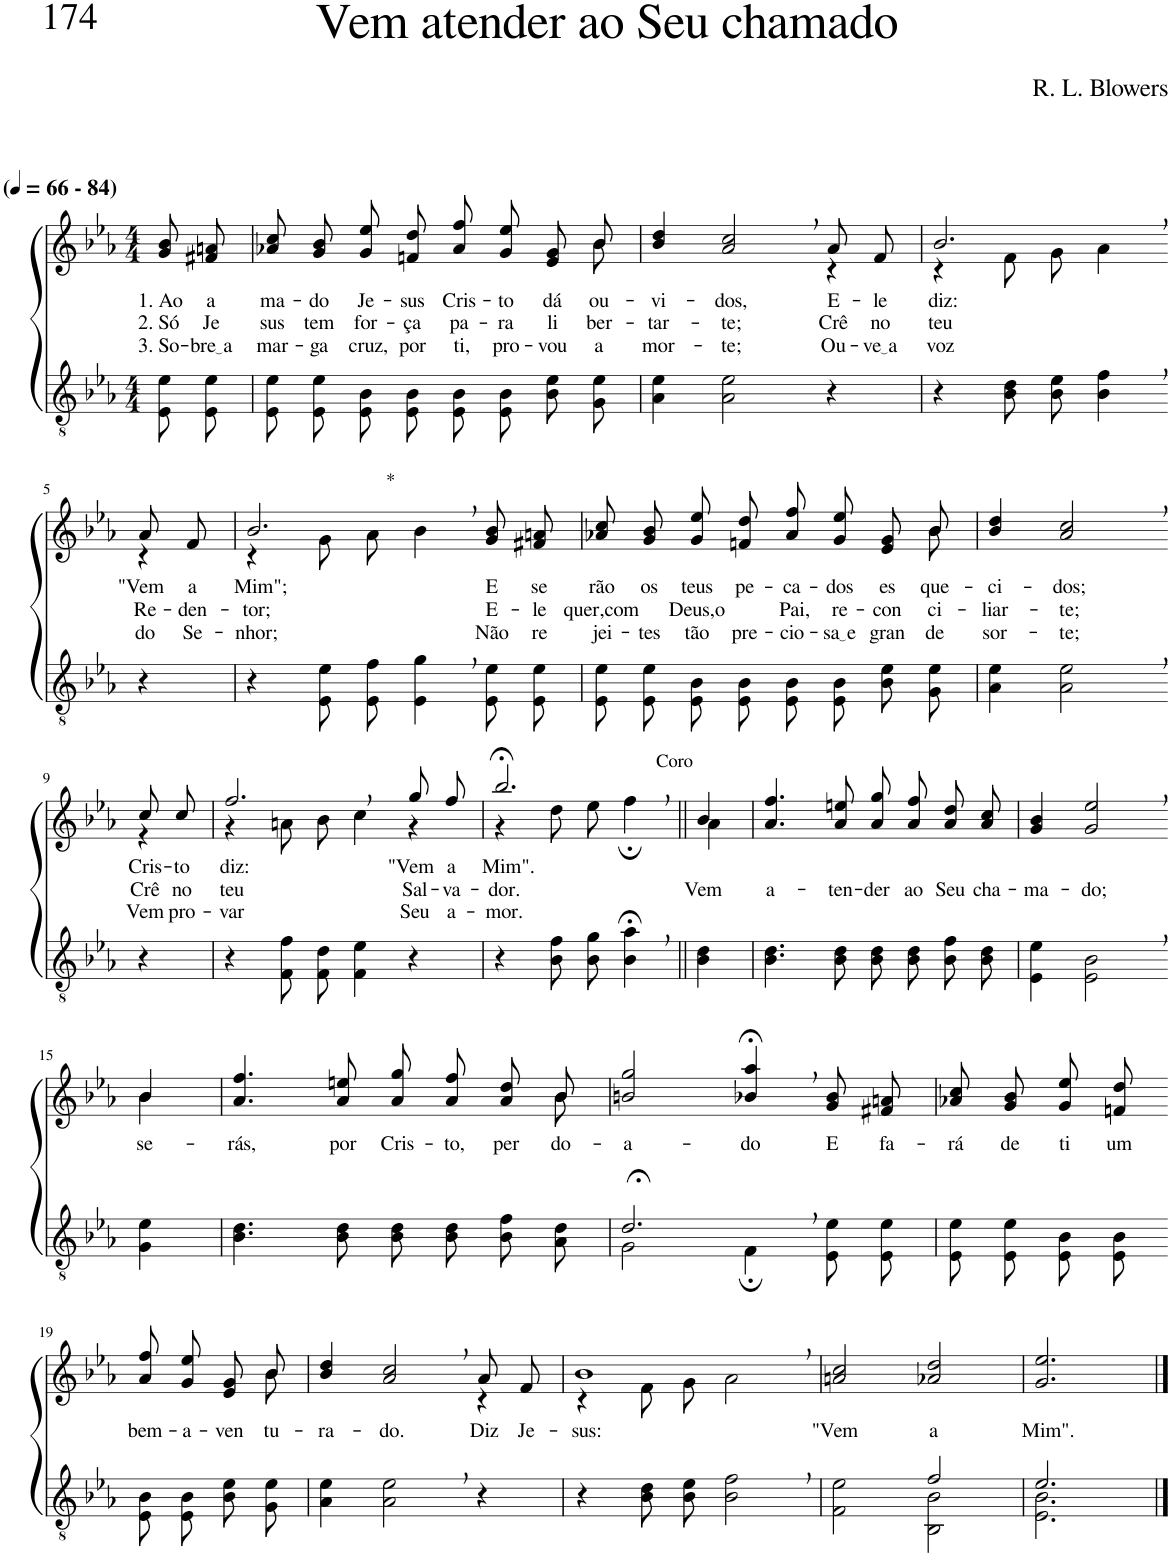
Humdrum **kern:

**kern	**kern	**text	**text	**text
*part2	*part1	*part1	*part1	*part1
*staff2	*staff1	*staff1	*staff1	*staff1
*I"Parte III e IV	*I"Parte I e II	*	*	*
*clefGv2	*clefG2	*	*	*
*Trd4c7	*Trd4c7	*	*	*
*k[b-e-a-]	*k[b-e-a-]	*	*	*
*M4/4	*M4/4	*	*	*
*MM66	*MM66	*	*	*
=1	=1	=1	=1	=1
!	!LO:TX:a:B:t=(	!	!	!
!	!LO:TX:a:B:t=- 84)	!	!	!
!	!	!LO:LY:b	!LO:LY:b	!LO:LY:b
8E-/ 8e-/L	8g/ 8b-/L	1. Ao	2. Só	3. So-
!	!	!LO:LY:b	!LO:LY:b	!LO:LY:b
8E-/ 8e-/J	8f#X/ 8an/J	a-	Je	bre a
=2	=2	=2	=2	=2
*	*^	*	*	*
!	!	!	!LO:LY:b	!LO:LY:b	!LO:LY:b
8E-/ 8e-/L	2..ryy	8a-X/ 8cc/L	-ma-	sus	-mar-
!	!	!	!LO:LY:b	!LO:LY:b	!LO:LY:b
8E-/ 8e-/J	.	8g/ 8b-/J	-do	tem	-ga
!	!	!	!LO:LY:b	!LO:LY:b	!LO:LY:b
8E-/ 8B-/L	.	8g\ 8ee-\L	Je-	for-	cruz,
!	!	!	!LO:LY:b	!LO:LY:b	!LO:LY:b
8E-/ 8B-/J	.	8fn\ 8dd\J	-sus	-ça	por
!	!	!	!LO:LY:b	!LO:LY:b	!LO:LY:b
8E-/ 8B-/L	.	8a-\ 8ff\L	Cris-	pa-	ti,
!	!	!	!LO:LY:b	!LO:LY:b	!LO:LY:b
8E-/ 8B-/J	.	8g\ 8ee-\J	-to	-ra	pro-
!	!	!	!LO:LY:b	!LO:LY:b	!LO:LY:b
8B-\ 8e-\L	.	8e-/ 8g/L	dá	li-	-vou
!	!	!	!LO:LY:b	!LO:LY:b	!LO:LY:b
8G\ 8e-\J	8b-\	8b-/J	ou-	-ber-	a
=3	=3	=3	=3	=3	=3
!	!	!	!LO:LY:b	!LO:LY:b	!LO:LY:b
4A-\ 4e-\	4b-/ 4dd/	2.ryy	-vi-	-tar-	mor-
!	!	!	!LO:LY:b	!LO:LY:b	!LO:LY:b
2A-\ 2e-\	2a-/, 2cc/,	.	-dos,	-te;	-te;
!	!	!	!LO:LY:b	!LO:LY:b	!LO:LY:b
4r	8a-/L	4r	E-	Crê	Ou-
!	!	!	!LO:LY:b	!LO:LY:b	!LO:LY:b
.	8f/J	.	-le	no	ve a
=4	=4	=4	=4	=4	=4
!	!	!	!LO:LY:b	!LO:LY:b	!LO:LY:b
4r	2.b-,/	4r	diz:	teu	voz
8B-\ 8d\L	.	8f\L	.	.	.
8B-\ 8e-\J	.	8g\J	.	.	.
4B-\, 4f\,	.	4a-\	.	.	.
!!LO:LB:g=z	!!
=5-	=5-	=5-	=5-	=5-	=5-
!	!	!	!LO:LY:b	!LO:LY:b	!LO:LY:b
4r	8a-/L	4r	"Vem	Re-	do
!	!	!	!LO:LY:b	!LO:LY:b	!LO:LY:b
.	8f/J	.	a	-den-	Se-
=6	=6	=6	=6	=6	=6
!	!LO:TX:a:t=*	!	!	!	!
!	!	!	!LO:LY:b	!LO:LY:b	!LO:LY:b
4r	2.b-,/	4r	Mim";	-tor;	-nhor;
8E-\ 8e-\L	.	8g\L	.	.	.
8E-\ 8f\J	.	8a-\J	.	.	.
4E-\, 4g\,	.	4b-\	.	.	.
!	!	!	!LO:LY:b	!LO:LY:b	!LO:LY:b
8E-/ 8e-/L	8g/ 8b-/L	4ryy	E	E-	Não
!	!	!	!LO:LY:b	!LO:LY:b	!LO:LY:b
8E-/ 8e-/J	8f#X/ 8an/J	.	se-	-le	re-
=7	=7	=7	=7	=7	=7
!	!	!	!LO:LY:b	!LO:LY:b	!LO:LY:b
8E-/ 8e-/L	2..ryy	8a-X/ 8cc/L	-rão	quer,com	-jei-
!	!	!	!LO:LY:b	!	!LO:LY:b
8E-/ 8e-/J	.	8g/ 8b-/J	os	.	-tes
!	!	!	!LO:LY:b	!LO:LY:b	!LO:LY:b
8E-/ 8B-/L	.	8g\ 8ee-\L	teus	Deus,o	tão
!	!	!	!LO:LY:b	!	!LO:LY:b
8E-/ 8B-/J	.	8fn\ 8dd\J	pe-	.	pre-
!	!	!	!LO:LY:b	!LO:LY:b	!LO:LY:b
8E-/ 8B-/L	.	8a-\ 8ff\L	-ca-	Pai,	-cio-
!	!	!	!LO:LY:b	!LO:LY:b	!LO:LY:b
8E-/ 8B-/J	.	8g\ 8ee-\J	-dos	re-	sa e
!	!	!	!LO:LY:b	!LO:LY:b	!LO:LY:b
8B-\ 8e-\L	.	8e-/ 8g/L	es-	-con-	gran-
!	!	!	!LO:LY:b	!LO:LY:b	!LO:LY:b
8G\ 8e-\J	8b-\	8b-/J	-que-	ci-	-de
=8	=8	=8	=8	=8	=8
!	!	!	!LO:LY:b	!LO:LY:b	!LO:LY:b
*	*v	*v	*	*	*
4A-\ 4e-\	4b-/ 4dd/	-ci-	-liar-	sor-
!	!	!LO:LY:b	!LO:LY:b	!LO:LY:b
2A-\, 2e-\,	2a-/, 2cc/,	-dos;	-te;	-te;
!!LO:LB:g=z
=9-	=9-	=9-	=9-	=9-
!	!	!LO:LY:b	!LO:LY:b	!LO:LY:b
*	*^	*	*	*
4r	8cc/L	4r	Cris-	Crê	Vem
!	!	!	!LO:LY:b	!LO:LY:b	!LO:LY:b
.	8cc/J	.	-to	no	pro-
=10	=10	=10	=10	=10	=10
!	!	!	!LO:LY:b	!LO:LY:b	!LO:LY:b
4r	2.ff,/	4r	diz:	teu	-var
8F/ 8f/L	.	8an\L	.	.	.
8F/ 8d/J	.	8b-\J	.	.	.
4F\ 4e-\	.	4cc\	.	.	.
!	!	!	!LO:LY:b	!LO:LY:b	!LO:LY:b
4r	8gg/L	4r	"Vem	Sal-	Seu
!	!	!	!LO:LY:b	!LO:LY:b	!LO:LY:b
.	8ff/J	.	a	-va-	a-
=11	=11	=11	=11	=11	=11
!	!	!	!LO:LY:b	!LO:LY:b	!LO:LY:b
4r	2.bb-;<,/	4r	Mim".	-dor.	-mor.
8B-\ 8f\L	.	8dd\L	.	.	.
8B-\ 8g\J	.	8ee-\J	.	.	.
!	!	!LO:TX:a:t=Coro	!	!	!
4B-\;<, 4a-\;<,	.	4ff;\	.	.	.
=12||	=12||	=12||	=12||	=12||	=12||
!	!	!	!	!LO:LY:b	!
4B-\ 4d\	4b-/	4a-\	.	Vem	.
=13	=13	=13	=13	=13	=13
!	!	!	!	!LO:LY:b	!
*	*v	*v	*	*	*
4.B-\ 4.d\	4.a-/ 4.ff/	.	a-	.
!	!	!	!LO:LY:b	!
8B-\ 8d\	8a-/ 8een/	.	-ten-	.
!	!	!	!LO:LY:b	!
8B-\ 8d\L	8a-\ 8gg\L	.	-der	.
!	!	!	!LO:LY:b	!
8B-\ 8d\J	8a-\ 8ff\J	.	ao	.
!	!	!	!LO:LY:b	!
8B-\ 8f\L	8a-\ 8dd\L	.	Seu	.
!	!	!	!LO:LY:b	!
8B-\ 8d\J	8a-\ 8cc\J	.	cha-	.
=14	=14	=14	=14	=14
!	!	!	!LO:LY:b	!
4E-\ 4e-\	4g/ 4b-/	.	-ma-	.
!	!	!	!LO:LY:b	!
2E-\, 2B-\,	2g/, 2ee-/,	.	-do;	.
!!LO:LB:g=z
=15-	=15-	=15-	=15-	=15-
!	!	!LO:LY:b	!	!
*	*^	*	*	*
4G\ 4e-\	4b-\	4b-/	se-	.	.
=16	=16	=16	=16	=16	=16
!	!	!	!LO:LY:b	!	!
4.B-\ 4.d\	4.a-/ 4.ff/	2..ryy	-rás,	.	.
!	!	!	!LO:LY:b	!	!
8B-\ 8d\	8a-/ 8een/	.	por	.	.
!	!	!	!LO:LY:b	!	!
8B-\ 8d\L	8a-\ 8gg\L	.	Cris-	.	.
!	!	!	!LO:LY:b	!	!
8B-\ 8d\J	8a-\ 8ff\J	.	-to,	.	.
!	!	!	!LO:LY:b	!	!
8B-\ 8f\L	8a-/ 8dd/L	.	per-	.	.
!	!	!	!LO:LY:b	!	!
8A-\ 8d\J	8b-/J	8b-\	-do-	.	.
=17	=17	=17	=17	=17	=17
*^	*	*	*	*	*
!	!	!	!	!LO:LY:b	!	!
*	*	*v	*v	*	*	*
2.d;<,/	2G\	2bn/ 2gg/	-a-	.	.
!	!	!	!LO:LY:b	!	!
.	4F;\	4b-X/;<, 4aa-/;<,	-do	.	.
!	!	!	!LO:LY:b	!	!
4ryy	8E-/ 8e-/L	8g/ 8b-/L	E	.	.
!	!	!	!LO:LY:b	!	!
.	8E-/ 8e-/J	8f#X/ 8an/J	fa-	.	.
=18	=18	=18	=18	=18	=18
!	!	!	!LO:LY:b	!	!
*v	*v	*	*	*	*
8E-/ 8e-/L	8a-X/ 8cc/L	-rá	.	.
!	!	!LO:LY:b	!	!
8E-/ 8e-/J	8g/ 8b-/J	de	.	.
!	!	!LO:LY:b	!	!
8E-/ 8B-/L	8g\ 8ee-\L	ti	.	.
!	!	!LO:LY:b	!	!
8E-/ 8B-/J	8fn\ 8dd\J	um	.	.
!!LO:LB:g=z
=19-	=19-	=19-	=19-	=19-
*	*^	*	*	*
!	!	!	!LO:LY:b	!	!
8E-/ 8B-/L	4.ryy	8a-\ 8ff\L	bem-	.	.
!	!	!	!LO:LY:b	!	!
8E-/ 8B-/J	.	8g\ 8ee-\J	-a-	.	.
!	!	!	!LO:LY:b	!	!
8B-\ 8e-\L	.	8e-/ 8g/L	-ven-	.	.
!	!	!	!LO:LY:b	!	!
8G\ 8e-\J	8b-\	8b-/J	-tu-	.	.
=20	=20	=20	=20	=20	=20
!	!	!	!LO:LY:b	!	!
4A-\ 4e-\	4b-/ 4dd/	2.ryy	-ra-	.	.
!	!	!	!LO:LY:b	!	!
2A-\, 2e-\,	2a-/, 2cc/,	.	-do.	.	.
!	!	!	!LO:LY:b	!	!
4r	8a-/L	4r	Diz	.	.
!	!	!	!LO:LY:b	!	!
.	8f/J	.	Je-	.	.
=21	=21	=21	=21	=21	=21
!	!	!	!LO:LY:b	!	!
4r	1b-,	4r	-sus:	.	.
8B-\ 8d\L	.	8f\L	.	.	.
8B-\ 8e-\J	.	8g\J	.	.	.
2B-\, 2f\,	.	2a-\	.	.	.
=22	=22	=22	=22	=22	=22
*^	*	*	*	*	*
!	!	!	!	!LO:LY:b	!	!
*	*	*v	*v	*	*	*
2ryy	2F\ 2e-\	2an/ 2cc/	"Vem	.	.
!	!	!	!LO:LY:b	!	!
2f/	2BB-\ 2B-\	2a-X/ 2dd/	a	.	.
=23	=23	=23	=23	=23	=23
!	!	!	!LO:LY:b	!	!
2.e-/	2.E-\ 2.B-\	2.g/ 2.ee-/	Mim".	.	.
*v	*v	*	*	*	*
==	==	==	==	==
*-	*-	*-	*-	*-
